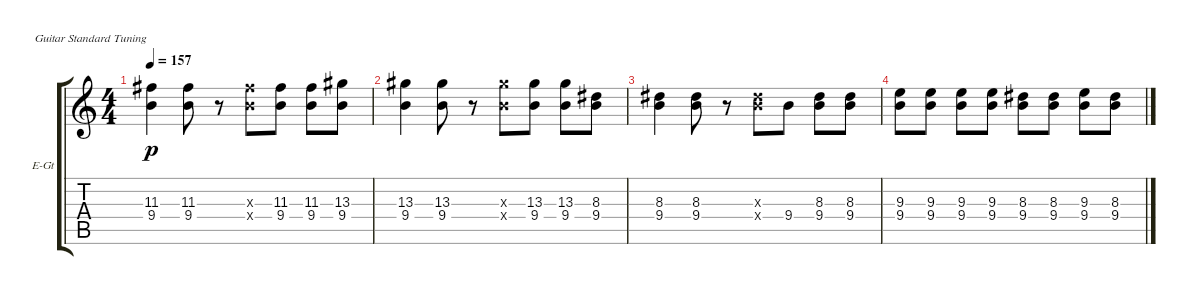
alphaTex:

\defaultSystemsLayout 4
\bracketExtendMode groupsimilarinstruments
\firstSystemTrackNameOrientation horizontal
\otherSystemsTrackNameOrientation horizontal
\track ("Electric Guitar" "E-Gt") {instrument overdrivenguitar}
\staff {score tabs}
\tuning (E4 B3 G3 D3 A2 E2)
\ts (4 4)
\tempo 157
\clef g2
\ks c
(9.4 11.3).4{dy p} (11.3 9.4).8 r.8 (11.3{x} 9.4{x}).8 (9.4 11.3).8 (9.4 11.3).8 (9.4 13.3).8 |
(13.3 9.4).4 (13.3 9.4).8 r.8 (13.3{x} 9.4{x}).8 (13.3 9.4).8 (13.3 9.4).8 (8.3 9.4).8 |
(9.4 8.3).4 (9.4 8.3).8 r.8 (8.3{x} 9.4{x}).8 9.4.8 (9.4 8.3).8 (8.3 9.4).8 |
(9.4 9.3).8 (9.3 9.4).8 (9.3 9.4).8 (9.3 9.4).8 (8.3 9.4).8 (8.3 9.4).8 (9.3 9.4).8 (8.3 9.4).8
